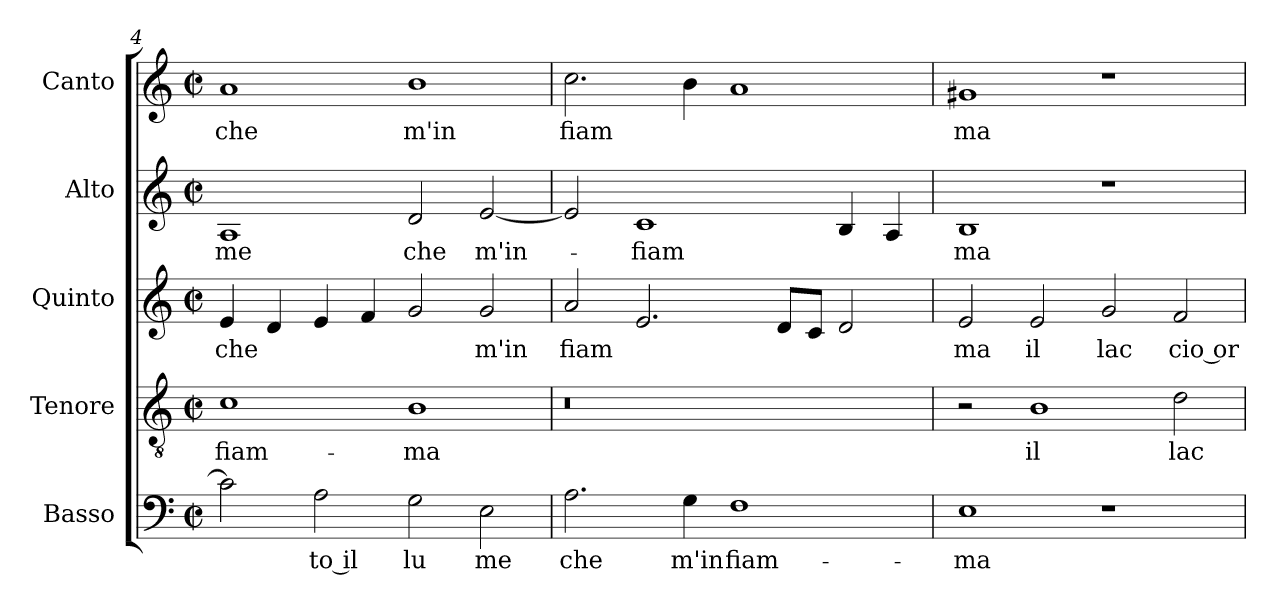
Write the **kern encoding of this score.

**kern	**text	**kern	**text	**kern	**text	**kern	**text	**kern	**text
*part5	*part5	*part4	*part4	*part3	*part3	*part2	*part2	*part1	*part1
*staff5	*staff5	*staff4	*staff4	*staff3	*staff3	*staff2	*staff2	*staff1	*staff1
*I"Basso	*	*I"Tenore	*	*I"Quinto	*	*I"Alto	*	*I"Canto	*
*clefF4	*	*clefGv2	*	*clefG2	*	*clefG2	*	*clefG2	*
*M2/2	*	*M2/2	*	*M2/2	*	*M2/2	*	*M2/2	*
*met(c|)	*	*met(c|)	*	*met(c|)	*	*met(c|)	*	*met(c|)	*
=4	=4	=4	=4	=4	=4	=4	=4	=4	=4
!	!	!	!LO:LY:b:cj	!	!LO:LY:b	!	!LO:LY:b:cj	!	!LO:LY:b:cj
2c\]	.	1c	-fiam-	4e/	che	1A	-me	1a	che
.	.	.	.	4d/	.	.	.	.	.
!	!LO:LY:b:rj	!	!	!	!	!	!	!	!
2A\	to il	.	.	4e/	.	.	.	.	.
.	.	.	.	4f/	.	.	.	.	.
!	!LO:LY:b:cj	!	!LO:LY:b:cj	!	!	!	!LO:LY:b:cj	!	!LO:LY:b:cj
2G\	lu	1B	-ma	2g/	.	2d/	che	1b	m'in
!	!LO:LY:b:cj	!	!	!	!LO:LY:b:cj	!	!LO:LY:b	!	!
2E\	me	.	.	2g/	m'in	[>2e/	m'in-	.	.
!!LO:LB:g=z
=5	=5	=5	=5	=5	=5	=5	=5	=5	=5
!	!LO:LY:b:cj	!	!	!	!LO:LY:b	!	!	!	!LO:LY:b
2.A\	che	0r	.	2a/	fiam	2e/]	.	2.cc\	fiam
!	!	!	!	!	!	!	!LO:LY:b	!	!
.	.	.	.	2.e/	.	1c	-fiam	.	.
!	!LO:LY:b:cj	!	!	!	!	!	!	!	!
4G\	m'in	.	.	.	.	.	.	4b\	.
!	!LO:LY:b:cj	!	!	!	!	!	!	!	!
1F	fiam-	.	.	.	.	.	.	1a	.
.	.	.	.	8d/L	.	.	.	.	.
.	.	.	.	8c/J	.	.	.	.	.
.	.	.	.	2d/	.	4B/	.	.	.
.	.	.	.	.	.	4A/	.	.	.
=6	=6	=6	=6	=6	=6	=6	=6	=6	=6
!	!LO:LY:b:cj	!	!	!	!LO:LY:b:cj	!	!LO:LY:b:cj	!	!LO:LY:b:cj
1E	-ma	2r	.	2e/	ma	1B	ma	1g#X	ma
!	!	!	!LO:LY:b:cj	!	!LO:LY:b:cj	!	!	!	!
.	.	1B	il	2e/	il	.	.	.	.
!	!	!	!	!	!LO:LY:b:cj	!	!	!	!
1r	.	.	.	2g/	lac	1r	.	1r	.
!	!	!	!LO:LY:b:cj	!	!LO:LY:b:rj	!	!	!	!
.	.	2d\	lac	2f/	cio or	.	.	.	.
=	=	=	=	=	=	=	=	=	=
*-	*-	*-	*-	*-	*-	*-	*-	*-	*-
